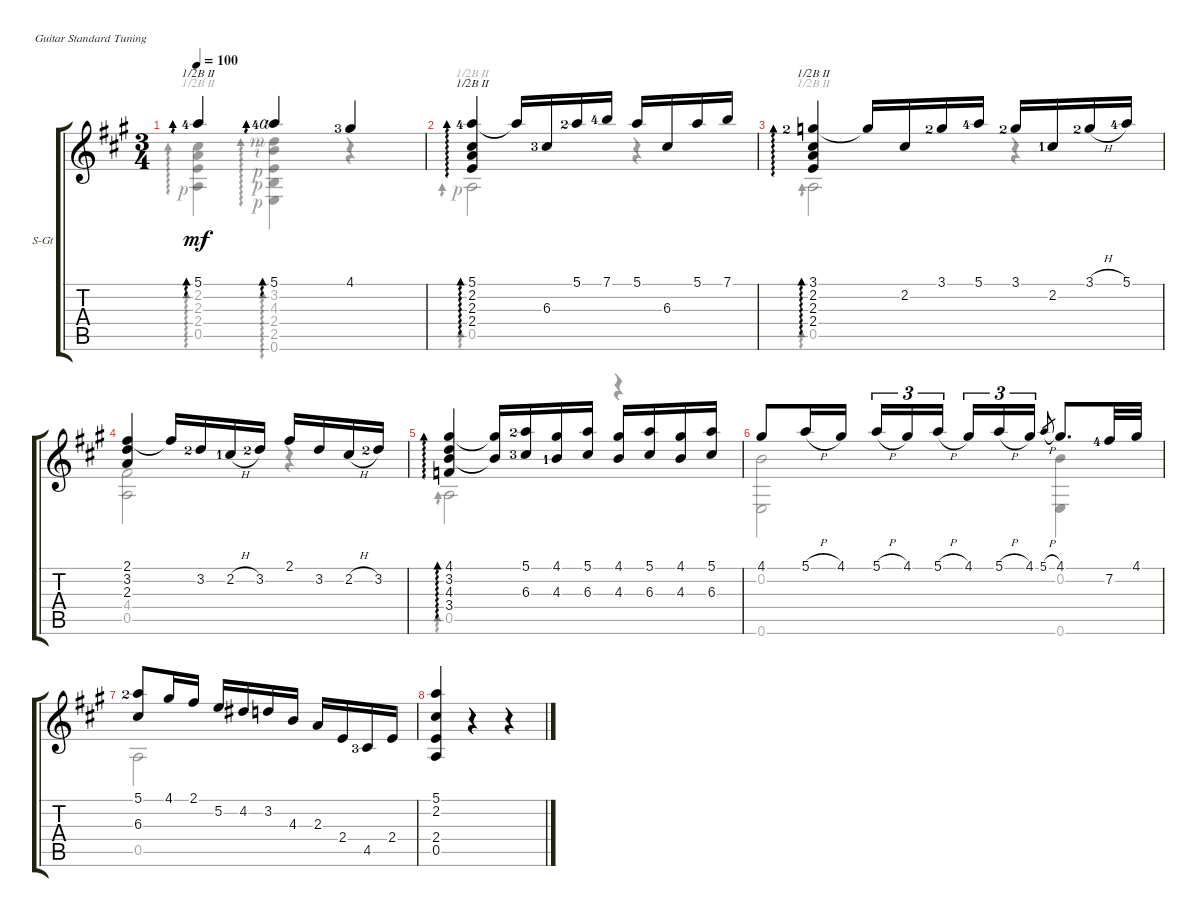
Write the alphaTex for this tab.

\defaultSystemsLayout 4
\bracketExtendMode groupsimilarinstruments
\firstSystemTrackNameOrientation horizontal
\otherSystemsTrackNameOrientation horizontal
\track ("Steel Guitar" "S-Gt") {instrument acousticguitarsteel}
\staff {score tabs}
\tuning (E4 B3 G3 D3 A2 E2)
\voice
\ts (3 4)
\tempo 100
\clef g2
\ks a
5.1{lf 5}.4{ad 0 dy mf barre (2 half)} 5.1{lf 5 rf 4}.4{ad 0} 4.1{lf 4}.4 |
(5.1{lf 5} 2.2 2.3 2.4).4{ad 0 barre (2 half)} 5.1{t}.16 6.3{lf 4}.16 5.1{lf 3}.16 7.1{lf 5}.16 5.1.16 6.3.16 5.1.16 7.1.16 |
(3.1{lf 3} 2.2 2.3 2.4).4{ad 0 barre (2 half)} 3.1{t}.16 2.2.16 3.1{lf 3}.16 5.1{lf 5}.16 3.1{lf 3}.16 2.2{lf 2}.16 3.1{h lf 3}.16 5.1{lf 5}.16 |
(2.1 3.2 2.3).4 2.1{t}.16 3.2{lf 3}.16 2.2{h lf 2}.16 3.2{lf 3}.16 2.1.16 3.2.16 2.2{h}.16 3.2{lf 3}.16 |
(4.1 3.2 4.3 3.4).4{ad 0} (4.1{t} 4.3{t}).16 (5.1{lf 3} 6.3{lf 4}).16 (4.3{lf 2} 4.1).16 (5.1 6.3).16 (4.3 4.1).16 (5.1 6.3).16 (4.3 4.1).16 (5.1 6.3).16 |
4.1.8 5.1{h}.16 4.1.16 5.1{h}.16{tu (3 2)} 4.1.16{tu (3 2)} 5.1{h}.16{tu (3 2)} 4.1.16{tu (3 2)} 5.1{h}.16{tu (3 2)} 4.1.16{tu (3 2)} 5.1{h}.8{tu (3 2) gr} 4.1.8{d} 7.2{lf 5}.32 4.1.32 |
(5.1{lf 3} 6.3).8 4.1.16 2.1.16 5.2.16 4.2.16 3.2.16 4.3.16 2.3.16 2.4.16 4.5{lf 4}.16 2.4.16 |
(5.1 2.2 2.4 0.5).4 r.4 r.4
\voice
\clef g2
\ottava regular
\simile none
\ks a
(2.2 2.3 2.4 0.5{rf 1}).4{ad 0 dy mf barre (2 half)} (0.6{rf 1} 2.5{rf 1} 2.4{rf 1} 4.3{rf 2} 3.2{rf 3}).4{ad 0} r.4 |
0.5{rf 1}.2{ad 0 barre (2 half)} r.4 |
0.5.2{ad 0 barre (2 half)} r.4 |
(4.4 0.5).2 r.4 |
0.5.2{ad 0} r.4 |
(0.6 0.2).2 (0.2 0.6).4 |
0.5.2 |
